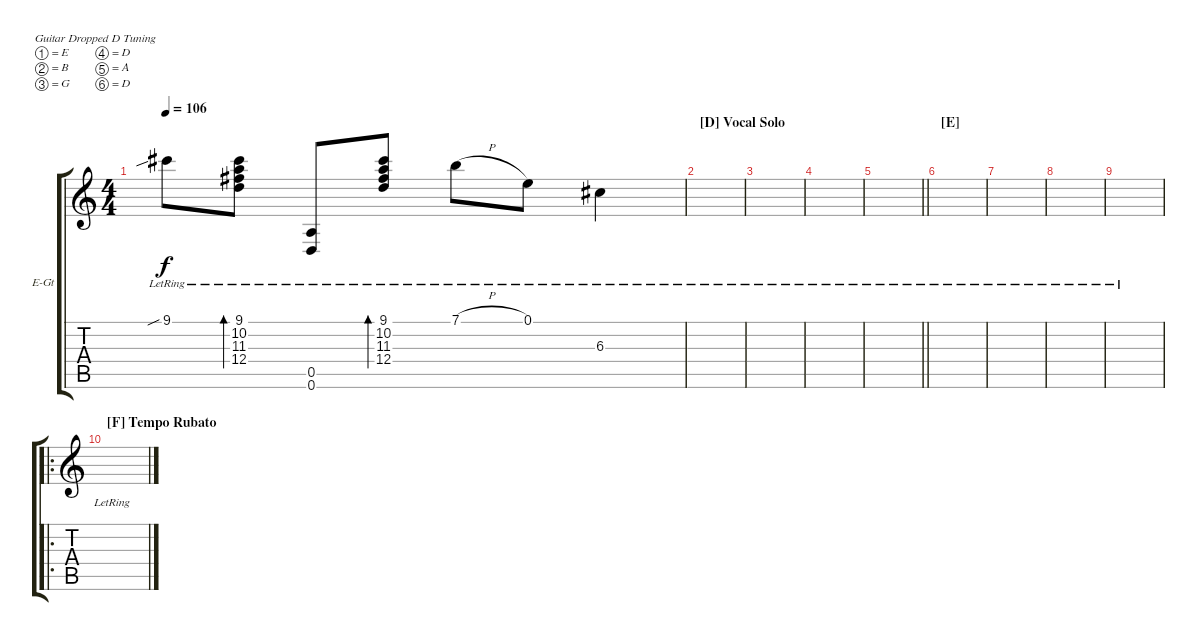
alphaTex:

\defaultSystemsLayout 4
\bracketExtendMode groupsimilarinstruments
\firstSystemTrackNameOrientation horizontal
\otherSystemsTrackNameOrientation horizontal
\track ("Clean" "E-Gt") {instrument electricguitarclean}
\staff {score tabs}
\tuning (E4 B3 G3 D3 A2 D2)
\ts (4 4)
\tempo 106
\clef g2
\ks c
9.1{sib lr}.8{dy f} (12.4{lr} 11.3{lr} 10.2{lr} 9.1{lr}).8{bd 30} (0.6{lr} 0.5{lr}).8 (12.4{lr} 11.3{lr} 10.2{lr} 9.1{lr}).8{bd 30} 7.1{h lr}.8 0.1{lr}.8 6.3{lr}.4 |
\section ("D" "Vocal Solo")
|
|
|
\barLineRight lightlight
|
\section ("E" "")
|
|
|
|
\ro
\section ("F" "Tempo Rubato")
